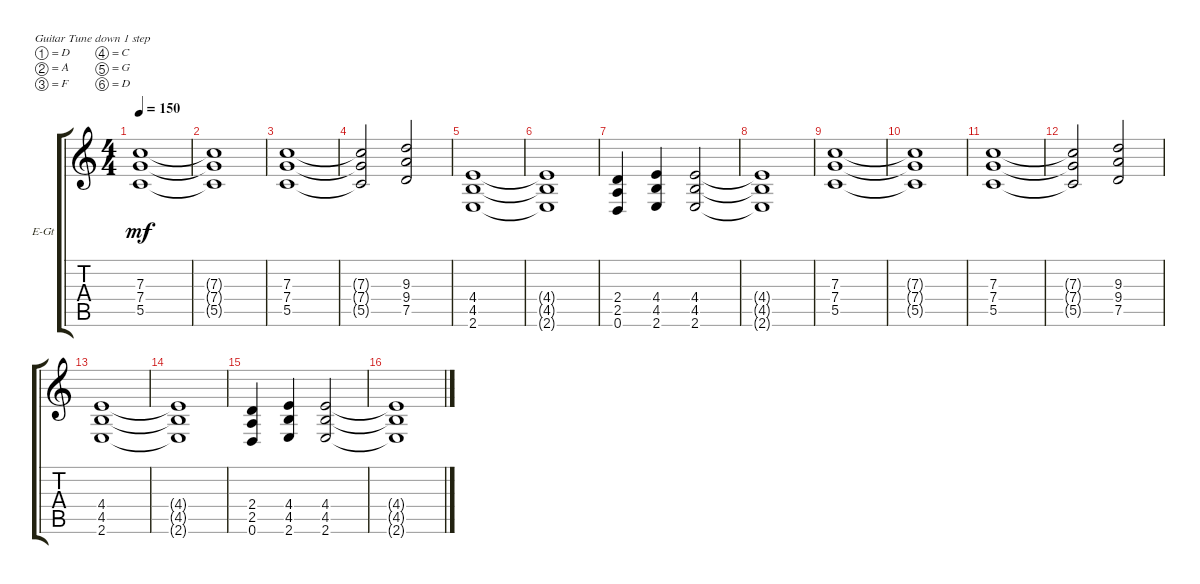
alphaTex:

\bracketExtendMode groupsimilarinstruments
\firstSystemTrackNameOrientation horizontal
\otherSystemsTrackNameOrientation horizontal
\track ("Electric Guitar 1" "E-Gt") {instrument distortionguitar}
\staff {score tabs}
\tuning (D4 A3 F3 C3 G2 D2)
\ts (4 4)
\tempo 150
\clef g2
\ks c
(5.5 7.4 7.3).1{dy mf} |
(7.3{t} 7.4{t} 5.5{t}).1 |
(5.5 7.4 7.3).1 |
(7.3{t} 7.4{t} 5.5{t}).2 (7.5 9.4 9.3).2 |
(2.6 4.5 4.4).1 |
(4.4{t} 4.5{t} 2.6{t}).1 |
(0.6 2.5 2.4).4 (2.6 4.5 4.4).4 (2.6 4.5 4.4).2 |
(4.4{t} 4.5{t} 2.6{t}).1 |
(5.5 7.4 7.3).1 |
(7.3{t} 7.4{t} 5.5{t}).1 |
(5.5 7.4 7.3).1 |
(7.3{t} 7.4{t} 5.5{t}).2 (7.5 9.4 9.3).2 |
(2.6 4.5 4.4).1 |
(4.4{t} 4.5{t} 2.6{t}).1 |
(0.6 2.5 2.4).4 (2.6 4.5 4.4).4 (2.6 4.5 4.4).2 |
(4.4{t} 4.5{t} 2.6{t}).1
